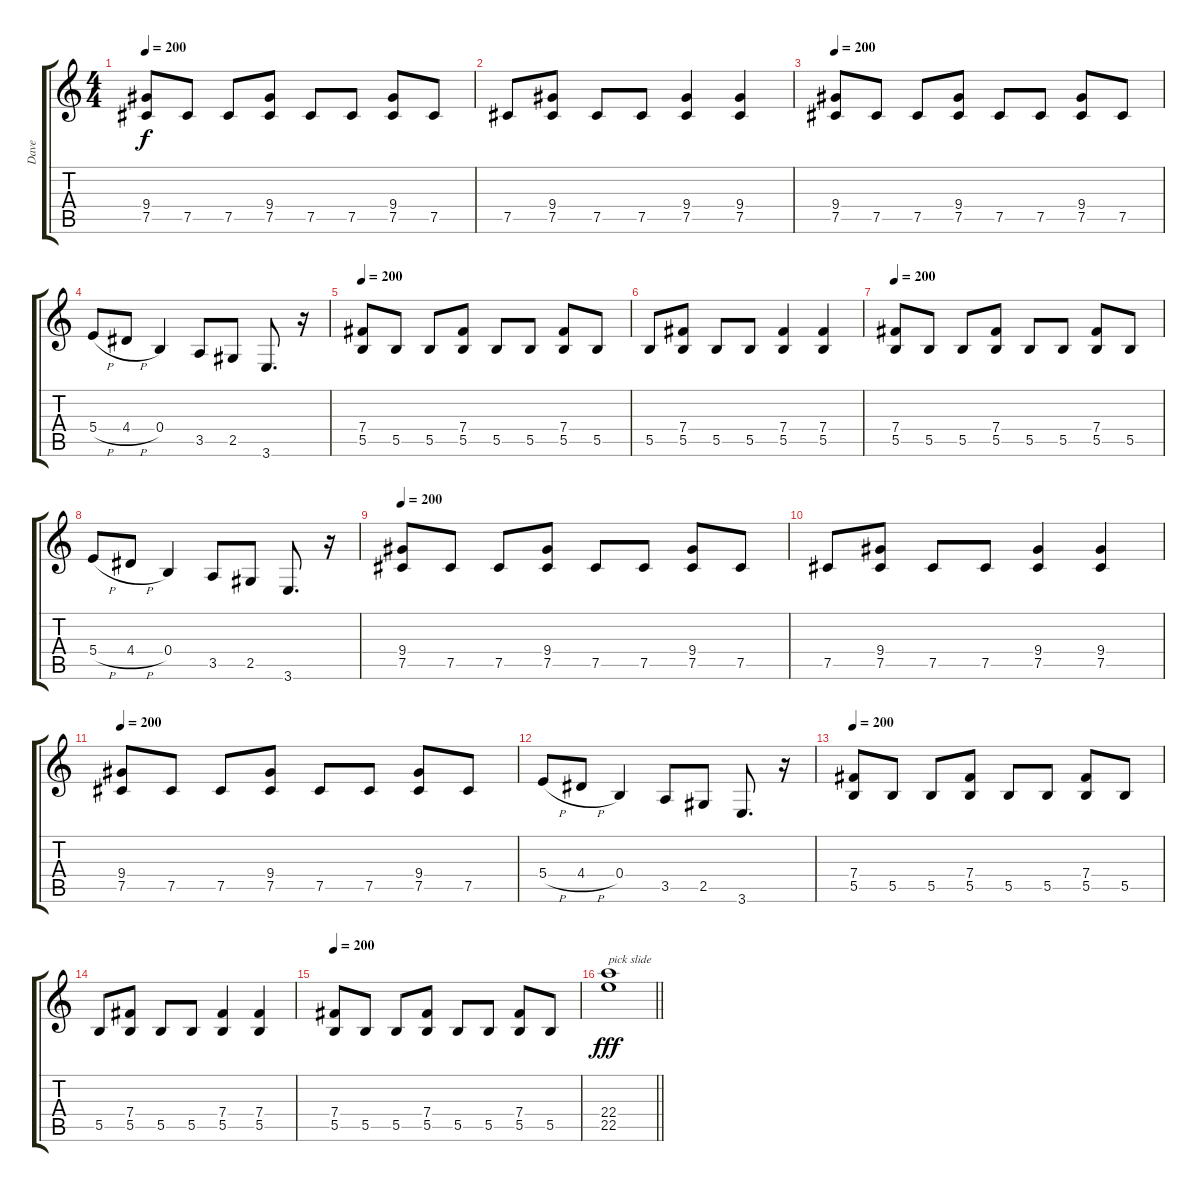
\track ("Dave" "Dave") {instrument distortionguitar}
\staff {score tabs}
\tuning (Db4 Ab3 E3 B2 Gb2 Db2) {hide}
\ts (4 4)
\tempo 200
\clef g2
\ks c
(9.4 7.5).8{dy f} 7.5.8 7.5.8 (9.4 7.5).8 7.5.8 7.5.8 (9.4 7.5).8 7.5.8 |
7.5.8 (9.4 7.5).8 7.5.8 7.5.8 (9.4 7.5).4 (9.4 7.5).4 |
\tempo 200
(9.4 7.5).8 7.5.8 7.5.8 (9.4 7.5).8 7.5.8 7.5.8 (9.4 7.5).8 7.5.8 |
5.4{h}.8 4.4{h}.8 0.4.4 3.5.8 2.5.8 3.6.8{d} r.16 |
\tempo 200
(7.4 5.5).8 5.5.8 5.5.8 (7.4 5.5).8 5.5.8 5.5.8 (7.4 5.5).8 5.5.8 |
5.5.8 (7.4 5.5).8 5.5.8 5.5.8 (7.4 5.5).4 (7.4 5.5).4 |
\tempo 200
(7.4 5.5).8 5.5.8 5.5.8 (7.4 5.5).8 5.5.8 5.5.8 (7.4 5.5).8 5.5.8 |
5.4{h}.8 4.4{h}.8 0.4.4 3.5.8 2.5.8 3.6.8{d} r.16 |
\tempo 200
(9.4 7.5).8 7.5.8 7.5.8 (9.4 7.5).8 7.5.8 7.5.8 (9.4 7.5).8 7.5.8 |
7.5.8 (9.4 7.5).8 7.5.8 7.5.8 (9.4 7.5).4 (9.4 7.5).4 |
\tempo 200
(9.4 7.5).8 7.5.8 7.5.8 (9.4 7.5).8 7.5.8 7.5.8 (9.4 7.5).8 7.5.8 |
5.4{h}.8 4.4{h}.8 0.4.4 3.5.8 2.5.8 3.6.8{d} r.16 |
\tempo 200
(7.4 5.5).8 5.5.8 5.5.8 (7.4 5.5).8 5.5.8 5.5.8 (7.4 5.5).8 5.5.8 |
5.5.8 (7.4 5.5).8 5.5.8 5.5.8 (7.4 5.5).4 (7.4 5.5).4 |
\tempo 200
(7.4 5.5).8 5.5.8 5.5.8 (7.4 5.5).8 5.5.8 5.5.8 (7.4 5.5).8 5.5.8 |
\barLineRight lightlight
(22.4 22.5).1{txt "pick slide" dy fff}
